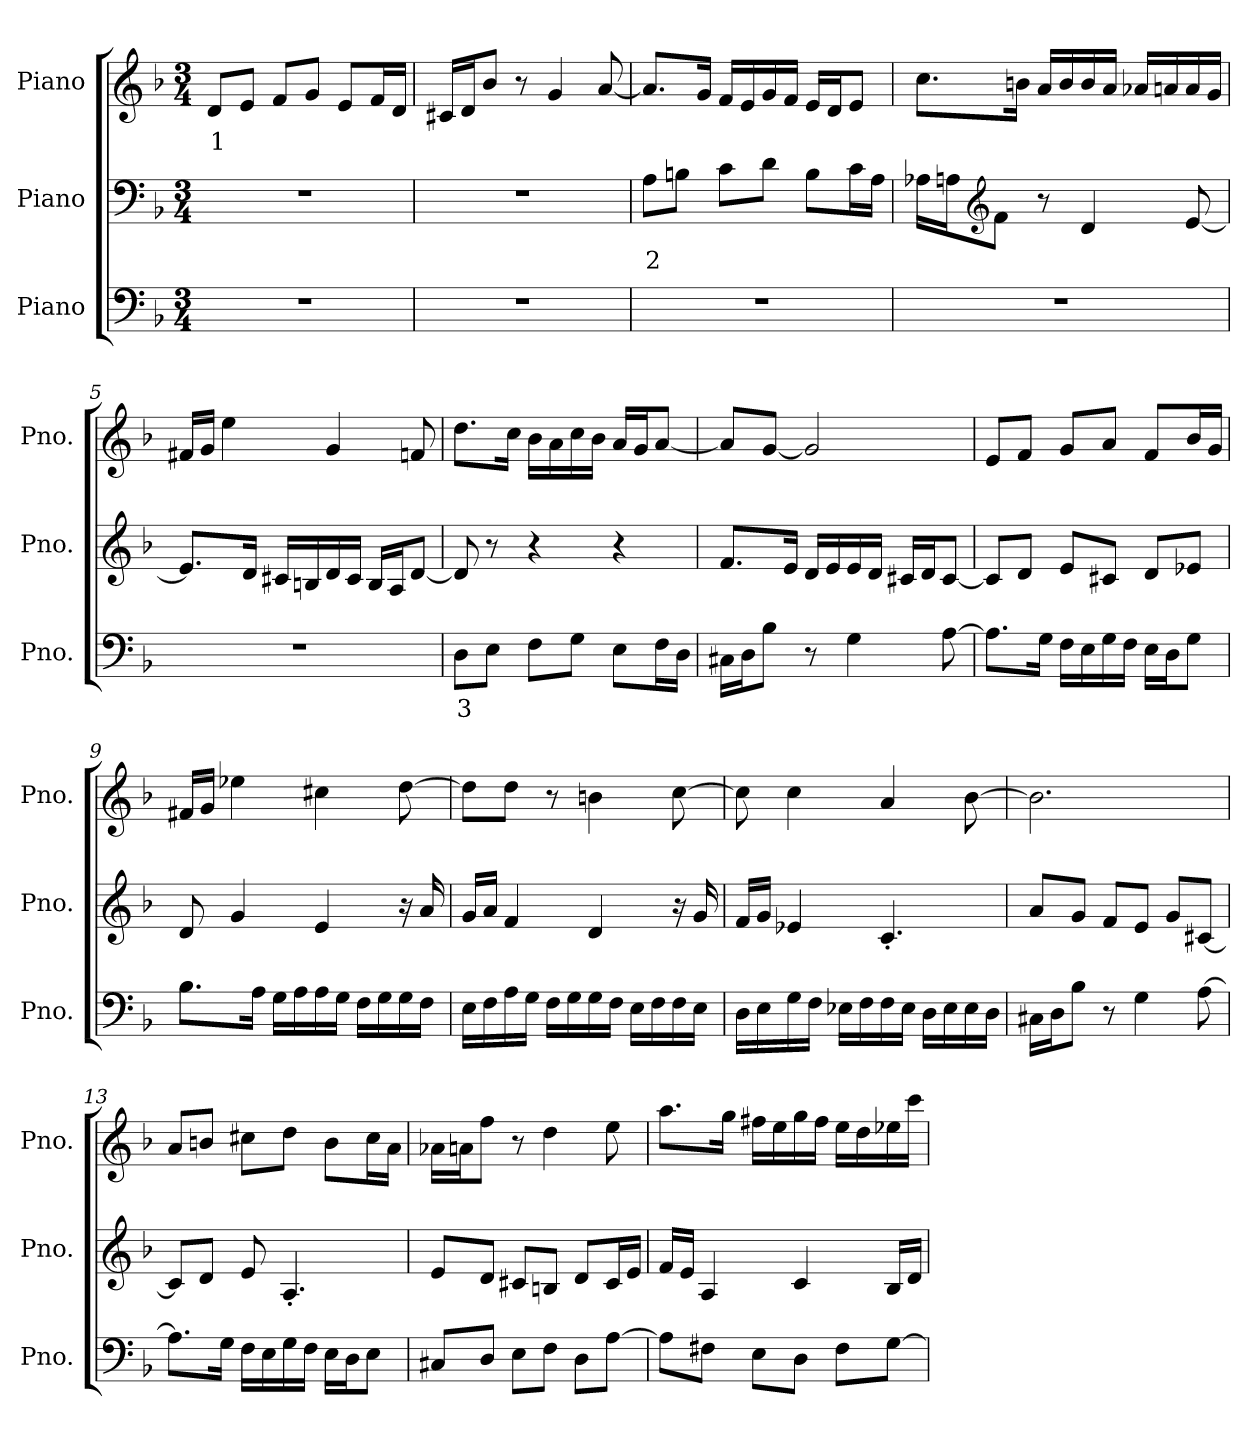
**kern	**text	**kern	**text	**kern	**text
*part3	*part3	*part2	*part2	*part1	*part1
*staff3	*staff3	*staff2	*staff2	*staff1	*staff1
*I"Piano	*	*I"Piano	*	*I"Piano	*
*I'Pno.	*	*I'Pno.	*	*I'Pno.	*
*clefF4	*	*clefF4	*	*clefG2	*
*k[b-]	*	*k[b-]	*	*k[b-]	*
*M3/4	*	*M3/4	*	*M3/4	*
*MM78	*	*MM78	*	*MM78	*
=1	=1	=1	=1	=1	=1
!	!	!	!	!	!LO:LY:b
2.r	.	2.r	.	8di/L	1
.	.	.	.	8ei/J	.
.	.	.	.	8fi/L	.
.	.	.	.	8gi/J	.
.	.	.	.	8ei/L	.
.	.	.	.	16fi/L	.
.	.	.	.	16di/JJ	.
=2	=2	=2	=2	=2	=2
2.r	.	2.r	.	16c#Xi/LL	.
.	.	.	.	16di/J	.
.	.	.	.	8b-i/J	.
.	.	.	.	8r	.
.	.	.	.	4gi/	.
.	.	.	.	[8ai/	.
=3	=3	=3	=3	=3	=3
!	!	!	!LO:LY:b	!	!
2.r	.	8Aj\L	2	8.ai/L]	.
.	.	8Bnj\J	.	.	.
.	.	.	.	16gi/Jk	.
.	.	8cj\L	.	16fi/LL	.
.	.	.	.	16ei/	.
.	.	8dj\J	.	16gi/	.
.	.	.	.	16fi/JJ	.
.	.	8Bj\L	.	16ei/LL	.
.	.	.	.	16di/J	.
.	.	16cj\L	.	8ei/J	.
.	.	16Aj\JJ	.	.	.
=4	=4	=4	=4	=4	=4
2.r	.	16A-Xj\LL	.	8.cci\L	.
.	.	16Anj\J	.	.	.
*	*	*clefG2	*	*	*
.	.	8fj\J	.	.	.
.	.	.	.	16bni\Jk	.
.	.	8r	.	16ai/LL	.
.	.	.	.	16bi/	.
.	.	4dj/	.	16bi/	.
.	.	.	.	16ai/JJ	.
.	.	.	.	16a-Xi/LL	.
.	.	.	.	16ani/	.
.	.	[8ej/	.	16ai/	.
.	.	.	.	16gi/JJ	.
!!LO:LB:g=z
=5	=5	=5	=5	=5	=5
2.r	.	8.ej/L]	.	16f#Xi/LL	.
.	.	.	.	16gi/JJ	.
.	.	.	.	4eei\	.
.	.	16dj/Jk	.	.	.
.	.	16c#Xj/LL	.	.	.
.	.	16Bnj/	.	.	.
.	.	16dj/	.	4gi/	.
.	.	16c#j/JJ	.	.	.
.	.	16Bj/LL	.	.	.
.	.	16Aj/J	.	.	.
.	.	[8dj/J	.	8fni/	.
=6	=6	=6	=6	=6	=6
!	!LO:LY:b	!	!	!	!
8DZ\L	3	8dj/]	.	8.ddi\L	.
8EZ\J	.	8r	.	.	.
.	.	.	.	16cci\Jk	.
8FZ\L	.	4r	.	16b-i\LL	.
.	.	.	.	16ai\	.
8GZ\J	.	.	.	16cci\	.
.	.	.	.	16b-i\JJ	.
8EZ\L	.	4r	.	16ai/LL	.
.	.	.	.	16gi/J	.
16FZ\L	.	.	.	[8ai/J	.
16DZ\JJ	.	.	.	.	.
=7	=7	=7	=7	=7	=7
16C#XZ\LL	.	8.fj/L	.	8ai/L]	.
16DZ\J	.	.	.	.	.
8B-Z\J	.	.	.	[8gi/J	.
.	.	16ej/Jk	.	.	.
8r	.	16dj/LL	.	2gi/]	.
.	.	16ej/	.	.	.
4GZ\	.	16ej/	.	.	.
.	.	16dj/JJ	.	.	.
.	.	16c#Xj/LL	.	.	.
.	.	16dj/J	.	.	.
[8AZ\	.	[8c#j/J	.	.	.
!!LO:LB:g=z
=8	=8	=8	=8	=8	=8
8.AZ\L]	.	8c#j/L]	.	8ei/L	.
.	.	8dj/J	.	8fi/J	.
16GZ\Jk	.	.	.	.	.
16FZ\LL	.	8ej/L	.	8gi/L	.
16EZ\	.	.	.	.	.
16GZ\	.	8c#Xj/J	.	8ai/J	.
16FZ\JJ	.	.	.	.	.
16EZ\LL	.	8dj/L	.	8fi/L	.
16DZ\J	.	.	.	.	.
8GZ\J	.	8e-Xj/J	.	16b-i/L	.
.	.	.	.	16gi/JJ	.
=9	=9	=9	=9	=9	=9
8.B-Z\L	.	8dj/	.	16f#Xi/LL	.
.	.	.	.	16gi/JJ	.
.	.	4gj/	.	4ee-Xi\	.
16AZ\Jk	.	.	.	.	.
16GZ\LL	.	.	.	.	.
16AZ\	.	.	.	.	.
16AZ\	.	4ej/	.	4cc#Xi\	.
16GZ\JJ	.	.	.	.	.
16FZ\LL	.	.	.	.	.
16GZ\	.	.	.	.	.
16GZ\	.	16r	.	[8ddi\	.
16FZ\JJ	.	16aj/	.	.	.
=10	=10	=10	=10	=10	=10
16EZ\LL	.	16gj/LL	.	8ddi\L]	.
16FZ\	.	16aj/JJ	.	.	.
16AZ\	.	4fj/	.	8ddi\J	.
16GZ\JJ	.	.	.	.	.
16FZ\LL	.	.	.	8r	.
16GZ\	.	.	.	.	.
16GZ\	.	4dj/	.	4bni\	.
16FZ\JJ	.	.	.	.	.
16EZ\LL	.	.	.	.	.
16FZ\	.	.	.	.	.
16FZ\	.	16r	.	[8cci\	.
16EZ\JJ	.	16gj/	.	.	.
!!LO:LB:g=z
=11	=11	=11	=11	=11	=11
16DZ\LL	.	16fj/LL	.	8cci\]	.
16EZ\	.	16gj/JJ	.	.	.
16GZ\	.	4e-Xj/	.	4cci\	.
16FZ\JJ	.	.	.	.	.
16E-XZ\LL	.	.	.	.	.
16FZ\	.	.	.	.	.
16FZ\	.	4.c'j/	.	4ai/	.
16E-Z\JJ	.	.	.	.	.
16DZ\LL	.	.	.	.	.
16E-Z\	.	.	.	.	.
16E-Z\	.	.	.	[8b-i\	.
16DZ\JJ	.	.	.	.	.
=12	=12	=12	=12	=12	=12
16C#XZ\LL	.	8aj/L	.	2.b-i\]	.
16DZ\J	.	.	.	.	.
8B-Z\J	.	8gj/J	.	.	.
8r	.	8fj/L	.	.	.
4GZ\	.	8ej/J	.	.	.
.	.	8gj/L	.	.	.
[8AZ\	.	[8c#Xj/J	.	.	.
=13	=13	=13	=13	=13	=13
8.AZ\L]	.	8c#j/L]	.	8ai/L	.
.	.	8dj/J	.	8bni/J	.
16GZ\Jk	.	.	.	.	.
16FZ\LL	.	8ej/	.	8cc#Xi\L	.
16EZ\	.	.	.	.	.
16GZ\	.	4.A'j/	.	8ddi\J	.
16FZ\JJ	.	.	.	.	.
16EZ\LL	.	.	.	8bi\L	.
16DZ\J	.	.	.	.	.
8EZ\J	.	.	.	16cc#i\L	.
.	.	.	.	16ai\JJ	.
=14	=14	=14	=14	=14	=14
8C#XZ/L	.	8ej/L	.	16a-Xi\LL	.
.	.	.	.	16ani\J	.
8DZ/J	.	8dj/J	.	8ffi\J	.
8EZ\L	.	8c#Xj/L	.	8r	.
8FZ\J	.	8Bnj/J	.	4ddi\	.
8DZ\L	.	8dj/L	.	.	.
[8AZ\J	.	16c#j/L	.	8eei\	.
.	.	16ej/JJ	.	.	.
!!LO:PB:g=z
=15	=15	=15	=15	=15	=15
8AZ\L]	.	16fj/LL	.	8.aai\L	.
.	.	16ej/JJ	.	.	.
8F#XZ\J	.	4Aj/	.	.	.
.	.	.	.	16ggi\Jk	.
8EZ\L	.	.	.	16ff#Xi\LL	.
.	.	.	.	16eei\	.
8DZ\J	.	4cj/	.	16ggi\	.
.	.	.	.	16ff#i\JJ	.
8F#Z\L	.	.	.	16eei\LL	.
.	.	.	.	16ddi\	.
[8GZ\J	.	16B-j/LL	.	16ee-Xi\	.
.	.	16dj/JJ	.	16ccci\JJ	.
=	=	=	=	=	=
*-	*-	*-	*-	*-	*-
